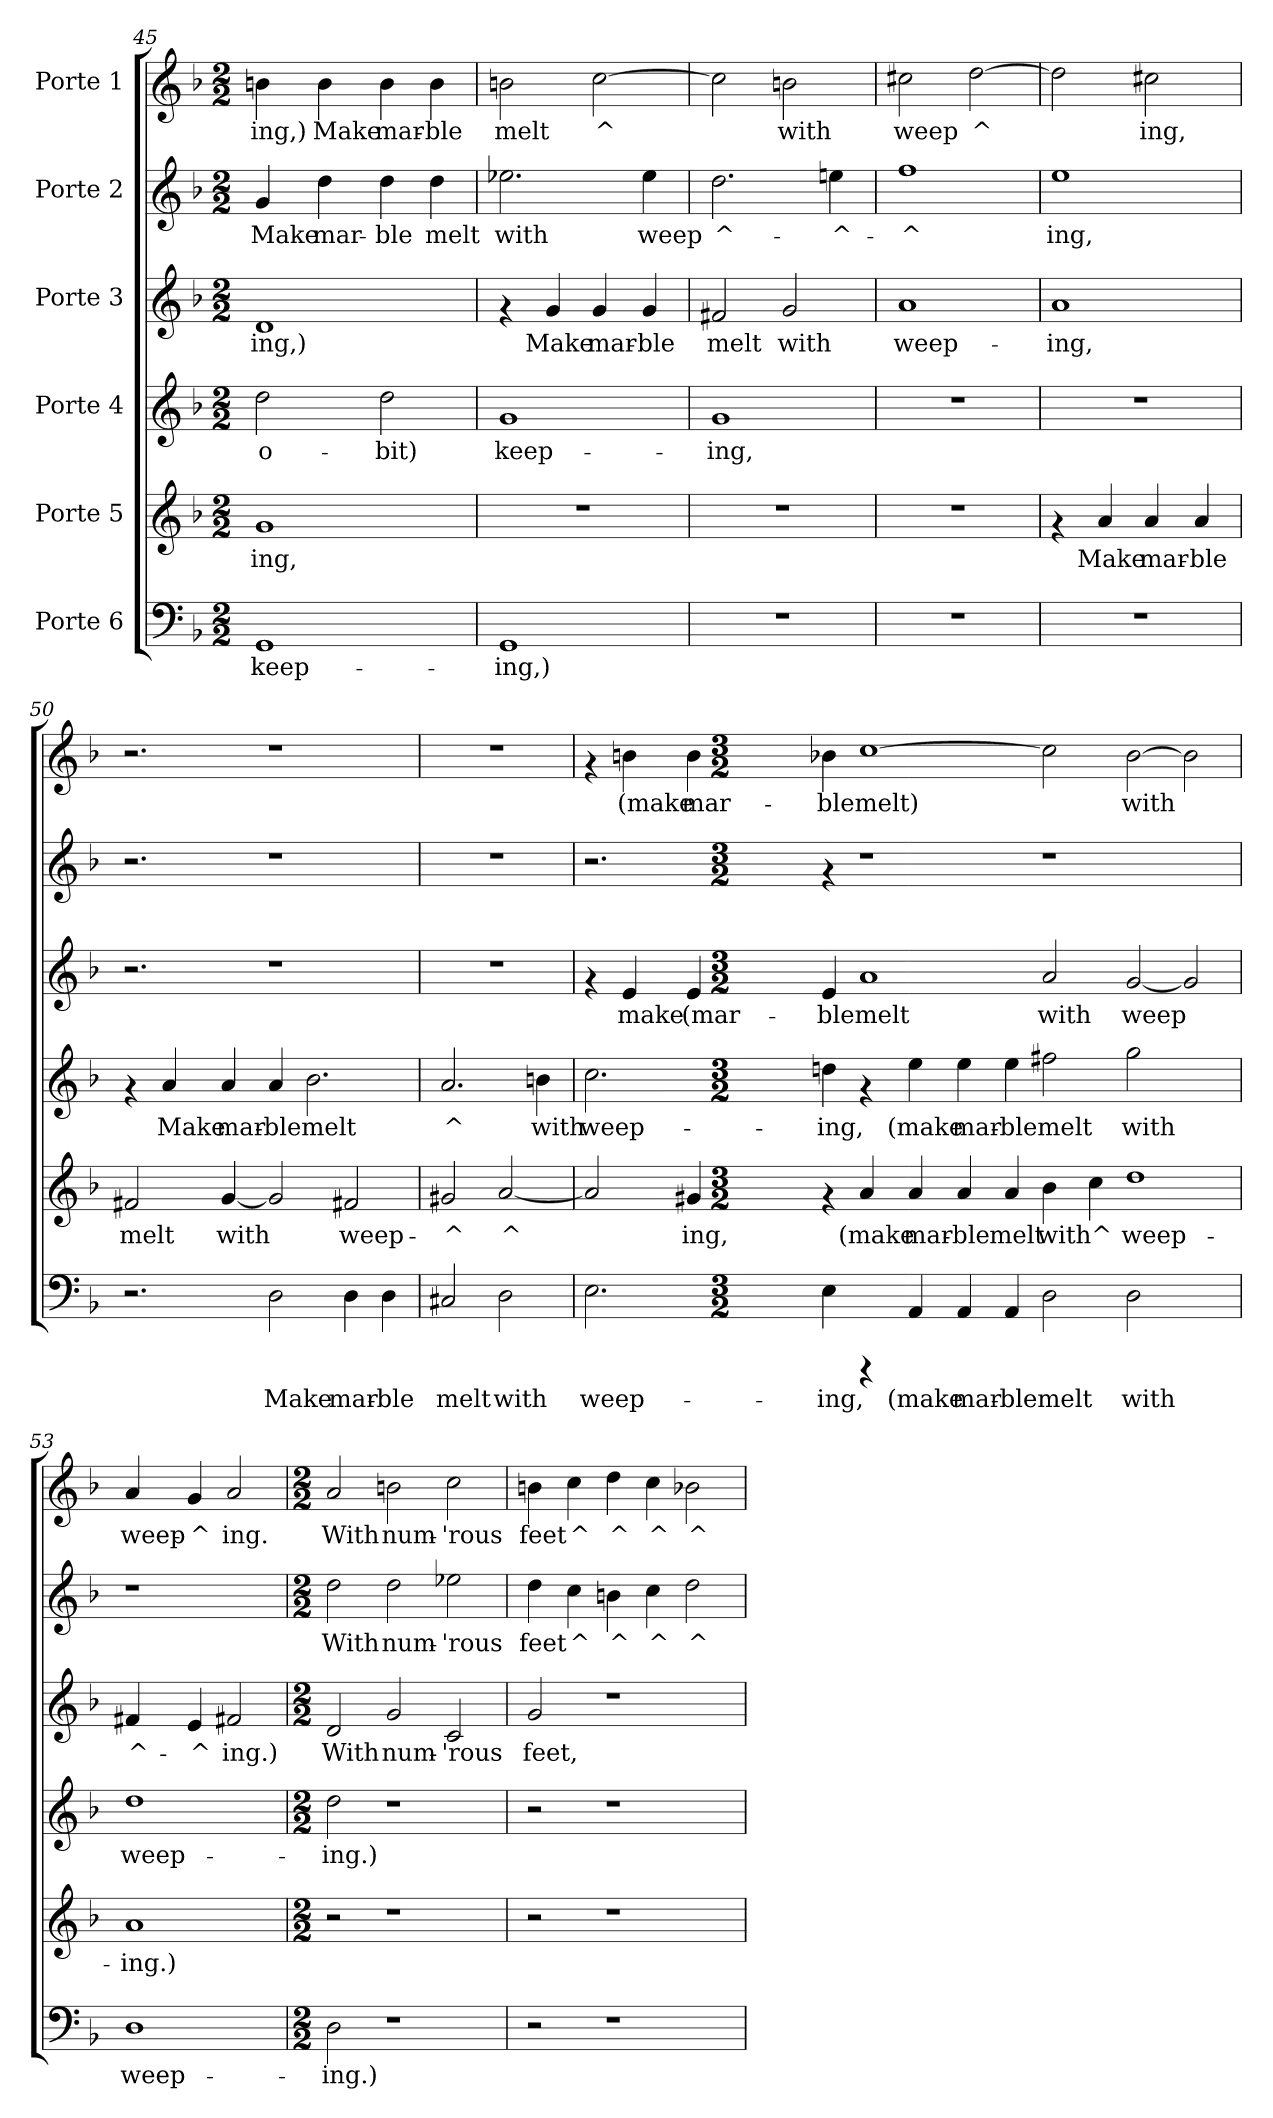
**kern	**text	**kern	**text	**kern	**text	**kern	**text	**kern	**text	**kern	**text
*part6	*part6	*part5	*part5	*part4	*part4	*part3	*part3	*part2	*part2	*part1	*part1
*staff6	*staff6	*staff5	*staff5	*staff4	*staff4	*staff3	*staff3	*staff2	*staff2	*staff1	*staff1
*I"Porte 6	*	*I"Porte 5	*	*I"Porte 4	*	*I"Porte 3	*	*I"Porte 2	*	*I"Porte 1	*
!!LO:LB:g=z
*clefF4	*	*clefG2	*	*clefG2	*	*clefG2	*	*clefG2	*	*clefG2	*
*k[b-]	*	*k[b-]	*	*k[b-]	*	*k[b-]	*	*k[b-]	*	*k[b-]	*
*F:	*	*F:	*	*F:	*	*F:	*	*F:	*	*F:	*
*M2/2	*	*M2/2	*	*M2/2	*	*M2/2	*	*M2/2	*	*M2/2	*
=45	=45	=45	=45	=45	=45	=45	=45	=45	=45	=45	=45
!	!LO:LY:b:cj	!	!LO:LY:b:cj	!	!LO:LY:b:cj	!	!LO:LY:b:cj	!	!LO:LY:b:cj	!	!LO:LY:b:cj
1GG	keep-	1g	-ing,	2dd\	o-	1d	-ing,)	4g/	Make	4bn\	-ing,)
!	!	!	!	!	!	!	!	!	!LO:LY:b:cj	!	!LO:LY:b:cj
.	.	.	.	.	.	.	.	4dd\	mar-	4b\	Make
!	!	!	!	!	!LO:LY:b:cj	!	!	!	!LO:LY:b:cj	!	!LO:LY:b:cj
.	.	.	.	2dd\	-bit)	.	.	4dd\	-ble	4b\	mar-
!	!	!	!	!	!	!	!	!	!LO:LY:b:cj	!	!LO:LY:b:cj
.	.	.	.	.	.	.	.	4dd\	melt	4b\	-ble
=46	=46	=46	=46	=46	=46	=46	=46	=46	=46	=46	=46
!	!LO:LY:b:cj	!	!	!	!LO:LY:b:cj	!	!	!	!LO:LY:b:cj	!	!LO:LY:b:cj
1GG	-ing,)	1r	.	1g	keep-	4rf	.	2.ee-X\	with	2bn\	melt
!	!	!	!	!	!	!	!LO:LY:b:cj	!	!	!	!
.	.	.	.	.	.	4g/	Make	.	.	.	.
!	!	!	!	!	!	!	!LO:LY:b:cj	!	!	!	!LO:LY:b:cj
.	.	.	.	.	.	4g/	mar-	.	.	[>2cc\	^
!	!	!	!	!	!	!	!LO:LY:b:cj	!	!LO:LY:b:cj	!	!
.	.	.	.	.	.	4g/	-ble	4ee-\	weep	.	.
=47	=47	=47	=47	=47	=47	=47	=47	=47	=47	=47	=47
!	!	!	!	!	!LO:LY:b:cj	!	!LO:LY:b:cj	!	!LO:LY:b:cj	!	!LO:LY:b:cj
1r	.	1r	.	1g	-ing,	2f#X/	melt	2.dd\	^-	2cc\]	.
!	!	!	!	!	!	!	!LO:LY:b:cj	!	!	!	!LO:LY:b:cj
.	.	.	.	.	.	2g/	with	.	.	2bn\	with
!	!	!	!	!	!	!	!	!	!LO:LY:b:cj	!	!
.	.	.	.	.	.	.	.	4een\	-^-	.	.
=48	=48	=48	=48	=48	=48	=48	=48	=48	=48	=48	=48
!	!	!	!	!	!	!	!LO:LY:b:cj	!	!LO:LY:b:cj	!	!LO:LY:b:cj
1r	.	1r	.	1r	.	1a	weep-	1ff	-^	2cc#X\	weep
!	!	!	!	!	!	!	!	!	!	!	!LO:LY:b:cj
.	.	.	.	.	.	.	.	.	.	[>2dd\	^
=49	=49	=49	=49	=49	=49	=49	=49	=49	=49	=49	=49
!	!	!	!	!	!	!	!LO:LY:b:cj	!	!LO:LY:b:cj	!	!LO:LY:b:cj
1r	.	4rf	.	1r	.	1a	-ing,	1ee	ing,	2dd\]	.
!	!	!	!LO:LY:b:cj	!	!	!	!	!	!	!	!
.	.	4a/	Make	.	.	.	.	.	.	.	.
!	!	!	!LO:LY:b:cj	!	!	!	!	!	!	!	!LO:LY:b:cj
.	.	4a/	mar-	.	.	.	.	.	.	2cc#X\	ing,
!	!	!	!LO:LY:b:cj	!	!	!	!	!	!	!	!
.	.	4a/	-ble	.	.	.	.	.	.	.	.
!!LO:LB:g=z
=50	=50	=50	=50	=50	=50	=50	=50	=50	=50	=50	=50
!	!	!	!LO:LY:b:cj	!	!	!	!	!	!	!	!
2.r	.	2f#X/	melt	4rf	.	2.r	.	2.r	.	2.r	.
!	!	!	!	!	!LO:LY:b:cj	!	!	!	!	!	!
.	.	.	.	4a/	Make	.	.	.	.	.	.
!	!	!	!LO:LY:b:cj	!	!LO:LY:b:cj	!	!	!	!	!	!
.	.	[<4g/	with	4a/	mar-	.	.	.	.	.	.
!	!LO:LY:b:cj	!	!LO:LY:b:cj	!	!LO:LY:b:cj	!	!	!	!	!	!
2D\	Make	2g/]	.	4a/	-ble	1r	.	1r	.	1r	.
!	!	!	!	!	!LO:LY:b:cj	!	!	!	!	!	!
.	.	.	.	2.b-\	melt	.	.	.	.	.	.
!	!LO:LY:b:cj	!	!LO:LY:b:cj	!	!	!	!	!	!	!	!
4D\	mar-	2f#X/	weep-	.	.	.	.	.	.	.	.
!	!LO:LY:b:cj	!	!	!	!	!	!	!	!	!	!
4D\	-ble	.	.	.	.	.	.	.	.	.	.
=51	=51	=51	=51	=51	=51	=51	=51	=51	=51	=51	=51
!	!LO:LY:b:cj	!	!LO:LY:b:cj	!	!LO:LY:b:cj	!	!	!	!	!	!
2C#X/	melt	2g#X/	-^	2.a/	^	1r	.	1r	.	1r	.
!	!LO:LY:b:cj	!	!LO:LY:b:cj	!	!	!	!	!	!	!	!
2D\	with	[<2a/	^	.	.	.	.	.	.	.	.
!	!	!	!	!	!LO:LY:b:cj	!	!	!	!	!	!
.	.	.	.	4bn\	with	.	.	.	.	.	.
!!LO:PB:g=z
=52	=52	=52	=52	=52	=52	=52	=52	=52	=52	=52	=52
!	!LO:LY:b:cj	!	!LO:LY:b:cj	!	!LO:LY:b:cj	!	!	!	!	!	!
2.E\	weep-	2a/]	.	2.cc\	weep-	4rf	.	2.r	.	4rf	.
!	!	!	!	!	!	!	!LO:LY:b:cj	!	!	!	!LO:LY:b:cj
.	.	.	.	.	.	4e/	make	.	.	4bn\	(make
!	!	!	!LO:LY:b:cj	!	!	!	!LO:LY:b:cj	!	!	!	!LO:LY:b:cj
.	.	4g#X/	ing,	.	.	4e/	(mar-	.	.	4b\	mar-
*M3/2	*	*M3/2	*	*M3/2	*	*M3/2	*	*M3/2	*	*M3/2	*
!	!LO:LY:b:cj	!	!	!	!LO:LY:b:cj	!	!LO:LY:b:cj	!	!	!	!LO:LY:b:cj
4E\	-ing,	4rf	.	4ddn\	-ing,	4e/	-ble	4rf	.	4b-\	-ble
!	!	!	!LO:LY:b:cj	!	!	!	!LO:LY:b:cj	!	!	!	!LO:LY:b:cj
4rCCC	.	4a/	(make	4rf	.	1a	melt	1r	.	[>1cc	melt)
!	!LO:LY:b:cj	!	!LO:LY:b:cj	!	!LO:LY:b:cj	!	!	!	!	!	!
4AA/	(make	4a/	mar-	4ee\	(make	.	.	.	.	.	.
!	!LO:LY:b:cj	!	!LO:LY:b:cj	!	!LO:LY:b:cj	!	!	!	!	!	!
4AA/	mar-	4a/	-ble	4ee\	mar-	.	.	.	.	.	.
!	!LO:LY:b:cj	!	!LO:LY:b:cj	!	!LO:LY:b:cj	!	!	!	!	!	!
4AA/	-ble	4a/	melt	4ee\	-ble	.	.	.	.	.	.
!	!LO:LY:b:cj	!	!LO:LY:b:cj	!	!LO:LY:b:cj	!	!LO:LY:b:cj	!	!	!	!LO:LY:b:cj
2D\	melt	4b-\	with	2ff#X\	melt	2a/	with	1r	.	2cc\]	.
!	!	!	!LO:LY:b:cj	!	!	!	!	!	!	!	!
.	.	4cc\	^	.	.	.	.	.	.	.	.
!	!LO:LY:b:cj	!	!LO:LY:b:cj	!	!LO:LY:b:cj	!	!LO:LY:b:cj	!	!	!	!LO:LY:b:cj
2D\	with	1dd	weep-	2gg\	with	[<2g/	weep-	.	.	[>2b-\	with
!	!	!	!	!	!	!	!LO:LY:b:cj	!	!	!	!LO:LY:b:cj
2ryy	.	.	.	2ryy	.	2g/]	--	2ryy	.	2b-\]	.
=53	=53	=53	=53	=53	=53	=53	=53	=53	=53	=53	=53
!	!LO:LY:b:cj	!	!LO:LY:b:cj	!	!LO:LY:b:cj	!	!LO:LY:b:cj	!	!	!	!LO:LY:b:cj
1D	weep-	1a	-ing.)	1dd	weep-	4f#X/	-^-	1r	.	4a/	weep-
!	!	!	!	!	!	!	!LO:LY:b:cj	!	!	!	!LO:LY:b:cj
.	.	.	.	.	.	4e/	-^	.	.	4g/	-^
!	!	!	!	!	!	!	!LO:LY:b:cj	!	!	!	!LO:LY:b:cj
.	.	.	.	.	.	2f#X/	ing.)	.	.	2a/	ing.
=54	=54	=54	=54	=54	=54	=54	=54	=54	=54	=54	=54
*M2/2	*	*M2/2	*	*M2/2	*	*M2/2	*	*M2/2	*	*M2/2	*
!	!LO:LY:b:cj	!	!	!	!LO:LY:b:cj	!	!LO:LY:b:cj	!	!LO:LY:b:cj	!	!LO:LY:b:cj
2D\	-ing.)	2r	.	2dd\	-ing.)	2d/	With	2dd\	With	2a/	With
!	!	!	!	!	!	!	!LO:LY:b:cj	!	!LO:LY:b:cj	!	!LO:LY:b:cj
1r	.	1r	.	1r	.	2g/	num-	2dd\	num-	2bn\	num-
!	!	!	!	!	!	!	!LO:LY:b:cj	!	!LO:LY:b:cj	!	!LO:LY:b:cj
.	.	.	.	.	.	2c/	-'rous	2ee-X\	-'rous	2cc\	-'rous
!!LO:LB:g=z
=55	=55	=55	=55	=55	=55	=55	=55	=55	=55	=55	=55
!	!	!	!	!	!	!	!LO:LY:b:cj	!	!LO:LY:b:cj	!	!LO:LY:b:cj
2r	.	2r	.	2r	.	2g/	feet,	4dd\	feet	4bn\	feet
!	!	!	!	!	!	!	!	!	!LO:LY:b:cj	!	!LO:LY:b:cj
.	.	.	.	.	.	.	.	4cc\	^	4cc\	^
!	!	!	!	!	!	!	!	!	!LO:LY:b:cj	!	!LO:LY:b:cj
1r	.	1r	.	1r	.	1r	.	4bn\	^	4dd\	^
!	!	!	!	!	!	!	!	!	!LO:LY:b:cj	!	!LO:LY:b:cj
.	.	.	.	.	.	.	.	4cc\	^	4cc\	^
!	!	!	!	!	!	!	!	!	!LO:LY:b:cj	!	!LO:LY:b:cj
.	.	.	.	.	.	.	.	2dd\	^	2b-\	^
=	=	=	=	=	=	=	=	=	=	=	=
*-	*-	*-	*-	*-	*-	*-	*-	*-	*-	*-	*-
